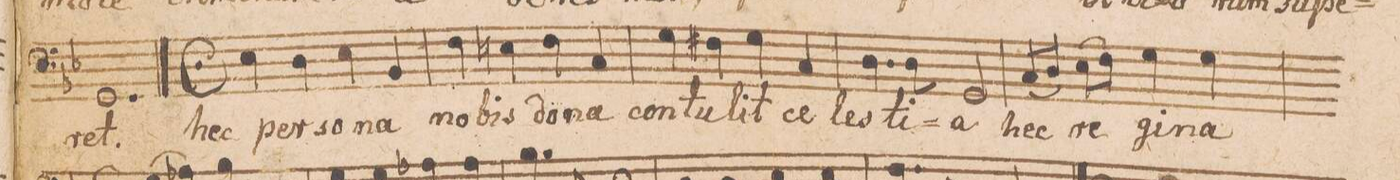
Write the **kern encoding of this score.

**kern	**text
*I"Baſso.	*
*clefF4	*
*k[b-e-]	*
*met(C.)	*
*M3/2	*
1.GG	-ret.
=41|!	=41|!
*M4/4	*
*met(C.)	*
*mmet(c)	*
4E-\	hec
4D\	per-
4E-\	-so-
4BB-/	-na
=42	=42
4F\	no-
4En\	-bis
4F\	do-
4C/	-na
=43	=43
4G\	con-
4F#X\	-tu-
4G\	-lit
4C/	ce-
=44	=44
4.D\	-les-
8D\	-ti-
2GG/	-a
=45	=45
(8C/L	hec
8D/J)	.
(8E-\L	re-
8F\J)	.
4G\	-gi-
4G\	-na
=46	=46
*-	*-
